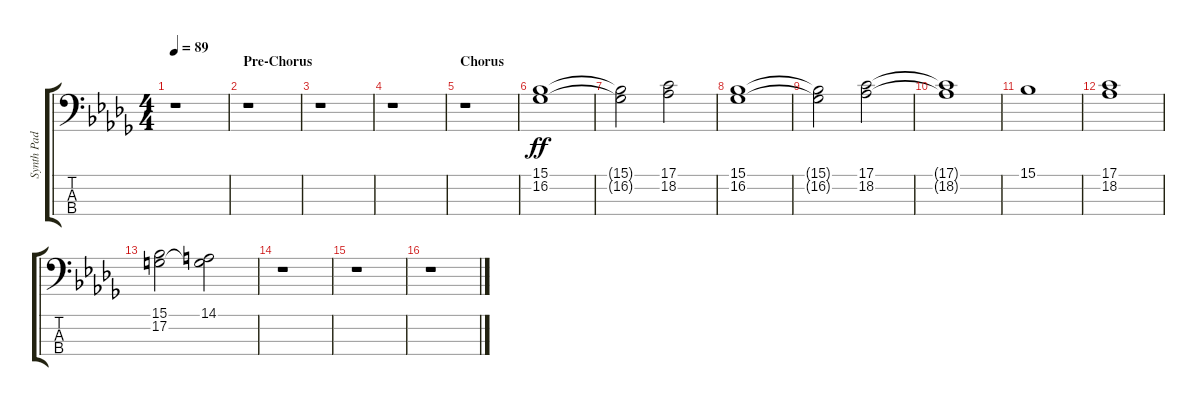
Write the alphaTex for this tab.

\track ("Synth Pad (Staff 2)" "Synth Pad ") {instrument pad3polysynth}
\staff {score tabs}
\tuning (G2 D2 A1 E1) {hide}
\ts (4 4)
\tempo 89
\clef f4
\ks bbminor
r.1{dy ff} |
\section ("" "Pre-Chorus")
r.1 |
r.1 |
r.1 |
\section ("" "Chorus")
r.1 |
(15.1 16.2).1 |
(15.1{t} 16.2{t}).2 (17.1 18.2).2 |
(15.1 16.2).1 |
(15.1{t} 16.2{t}).2 (17.1 18.2).2 |
(17.1{t} 18.2{t}).1 |
15.1.1 |
(17.1 18.2).1 |
(15.1 17.2).2 (14.1 17.2{t}).2 |
r.1 |
r.1 |
r.1
